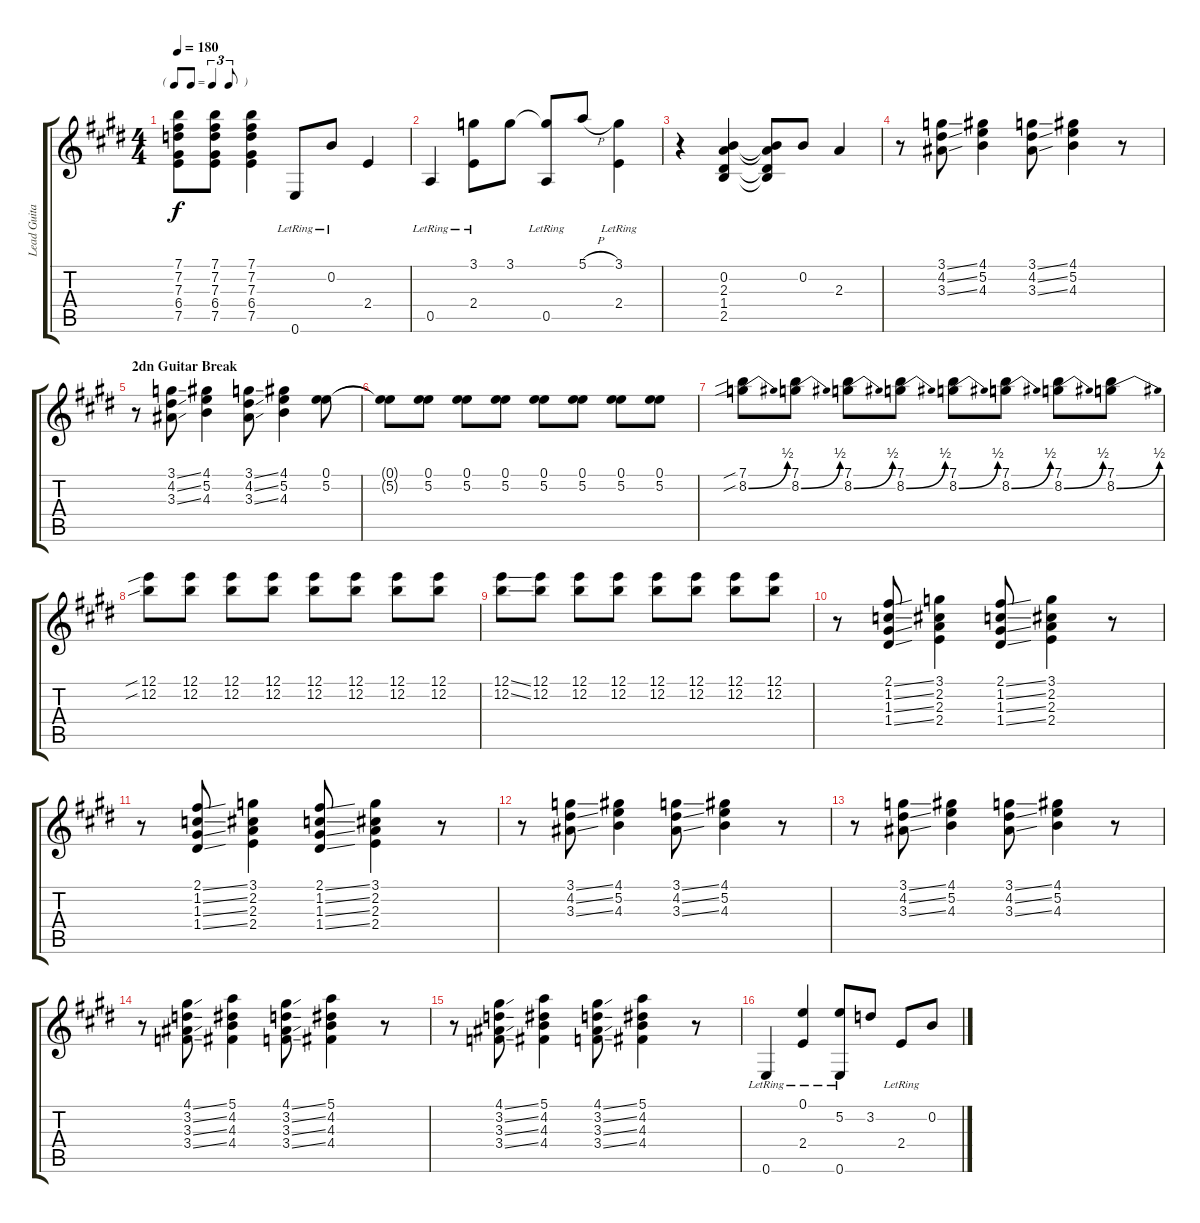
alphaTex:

\track ("Lead Guitar" "Lead Guita") {instrument electricguitarclean}
\staff {score tabs}
\tuning (E4 B3 G3 D3 A2 E2) {hide}
\ts (4 4)
\tf triplet8th
\tempo 180
\clef g2
\ks e
(7.1{t} 7.2{t} 7.3{t} 6.4{t} 7.5{t}).8{dy f} (7.1 7.2 7.3 6.4 7.5).8 (7.1 7.2 7.3 6.4 7.5).4 0.6{lr}.8 0.2{lr}.8 2.4.4 |
0.5{lr}.4 (3.1 2.4{lr}).8 3.1.8 (3.1{t} 0.5{lr}).8 5.1{h}.8 (3.1 2.4{lr}).4 |
r.4 (0.2 2.3 1.4 2.5).4 (0.2{t} 2.3{t} 1.4{t} 2.5{t}).8 0.2.8 2.3.4 |
r.8 (3.1{ss} 4.2{ss} 3.3{ss}).8 (4.1 5.2 4.3).4 (3.1{ss} 4.2{ss} 3.3{ss}).8 (4.1 5.2 4.3).4 r.8 |
\section ("" "2dn Guitar Break")
r.8 (3.1{ss} 4.2{ss} 3.3{ss}).8 (4.1 5.2 4.3).4 (3.1{ss} 4.2{ss} 3.3{ss}).8 (4.1 5.2 4.3).4 (0.1 5.2).8 |
(0.1{t} 5.2{t}).8 (0.1 5.2).8 (0.1 5.2).8 (0.1 5.2).8 (0.1 5.2).8 (0.1 5.2).8 (0.1 5.2).8 (0.1 5.2).8 |
(7.1{sib} 8.2{be (bend 0 0 60 2) sib}).8 (7.1 8.2{be (bend 0 0 60 2)}).8 (7.1 8.2{be (bend 0 0 60 2)}).8 (7.1 8.2{be (bend 0 0 60 2)}).8 (7.1 8.2{be (bend 0 0 60 2)}).8 (7.1 8.2{be (bend 0 0 60 2)}).8 (7.1 8.2{be (bend 0 0 60 2)}).8 (7.1 8.2{be (bend 0 0 60 2)}).8 |
(12.1{sib} 12.2{sib}).8 (12.1 12.2).8 (12.1 12.2).8 (12.1 12.2).8 (12.1 12.2).8 (12.1 12.2).8 (12.1 12.2).8 (12.1 12.2).8 |
(12.1{ss} 12.2{ss}).8 (12.1 12.2).8 (12.1 12.2).8 (12.1 12.2).8 (12.1 12.2).8 (12.1 12.2).8 (12.1 12.2).8 (12.1 12.2).8 |
r.8 (2.1{ss} 1.2{ss} 1.3{ss} 1.4{ss}).8 (3.1 2.2 2.3 2.4).4 (2.1{ss} 1.2{ss} 1.3{ss} 1.4{ss}).8 (3.1 2.2 2.3 2.4).4 r.8 |
r.8 (2.1{ss} 1.2{ss} 1.3{ss} 1.4{ss}).8 (3.1 2.2 2.3 2.4).4 (2.1{ss} 1.2{ss} 1.3{ss} 1.4{ss}).8 (3.1 2.2 2.3 2.4).4 r.8 |
r.8 (3.1{ss} 4.2{ss} 3.3{ss}).8 (4.1 5.2 4.3).4 (3.1{ss} 4.2{ss} 3.3{ss}).8 (4.1 5.2 4.3).4 r.8 |
r.8 (3.1{ss} 4.2{ss} 3.3{ss}).8 (4.1 5.2 4.3).4 (3.1{ss} 4.2{ss} 3.3{ss}).8 (4.1 5.2 4.3).4 r.8 |
r.8 (4.1{ss} 3.2{ss} 3.3{ss} 3.4{ss}).8 (5.1 4.2 4.3 4.4).4 (4.1{ss} 3.2{ss} 3.3{ss} 3.4{ss}).8 (5.1 4.2 4.3 4.4).4 r.8 |
r.8 (4.1{ss} 3.2{ss} 3.3{ss} 3.4{ss}).8 (5.1 4.2 4.3 4.4).4 (4.1{ss} 3.2{ss} 3.3{ss} 3.4{ss}).8 (5.1 4.2 4.3 4.4).4 r.8 |
0.6{lr}.4 (0.1 2.4{lr}).4 (5.2 0.6{lr}).8 3.2.8 2.4{lr}.8 0.2.8
